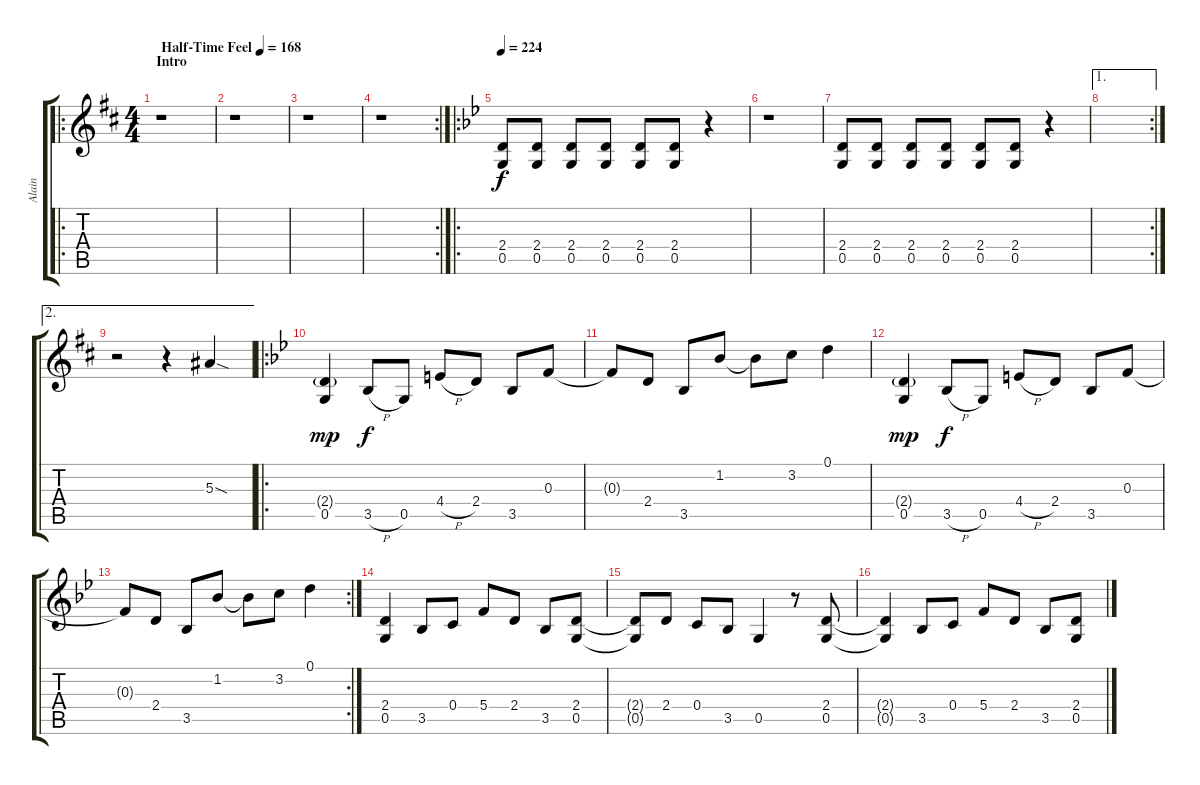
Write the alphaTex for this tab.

\track ("Alain" "Alain") {instrument overdrivenguitar}
\staff {score tabs}
\tuning (D4 A3 F3 C3 G2 D2) {hide}
\ro
\ts (4 4)
\section ("" "Intro")
\tempo (168 "Half-Time Feel")
\clef g2
\ks d
r.1{dy f instrument overdrivenguitar} |
r.1 |
r.1 |
\rc 2
r.1 |
\ro
\tempo 224
\ks gminor
(2.4 0.5).8 (2.4 0.5).8 (2.4 0.5).8 (2.4 0.5).8 (2.4 0.5).8 (2.4 0.5).8 r.4 |
r.1 |
(2.4 0.5).8 (2.4 0.5).8 (2.4 0.5).8 (2.4 0.5).8 (2.4 0.5).8 (2.4 0.5).8 r.4 |
\ae 1
\rc 2
|
\ae 2
\ks d
r.2 r.4 5.3{sod}.4 |
\ro
\ks gminor
(2.4{g} 0.5).4{dy mp} 3.5{h}.8{dy f} 0.5.8 4.4{h}.8 2.4.8 3.5.8 0.3.8 |
0.3{t}.8 2.4.8 3.5.8 1.2.8 1.2{t}.8 3.2.8 0.1.4 |
(2.4{g} 0.5).4{dy mp} 3.5{h}.8{dy f} 0.5.8 4.4{h}.8 2.4.8 3.5.8 0.3.8 |
\rc 2
0.3{t}.8 2.4.8 3.5.8 1.2.8 1.2{t}.8 3.2.8 0.1.4 |
(2.4 0.5).4 3.5.8 0.4.8 5.4.8 2.4.8 3.5.8 (2.4 0.5).8 |
(2.4{t} 0.5{t}).8 2.4.8 0.4.8 3.5.8 0.5.4 r.8 (2.4 0.5).8 |
(2.4{t} 0.5{t}).4 3.5.8 0.4.8 5.4.8 2.4.8 3.5.8 (2.4 0.5).8
